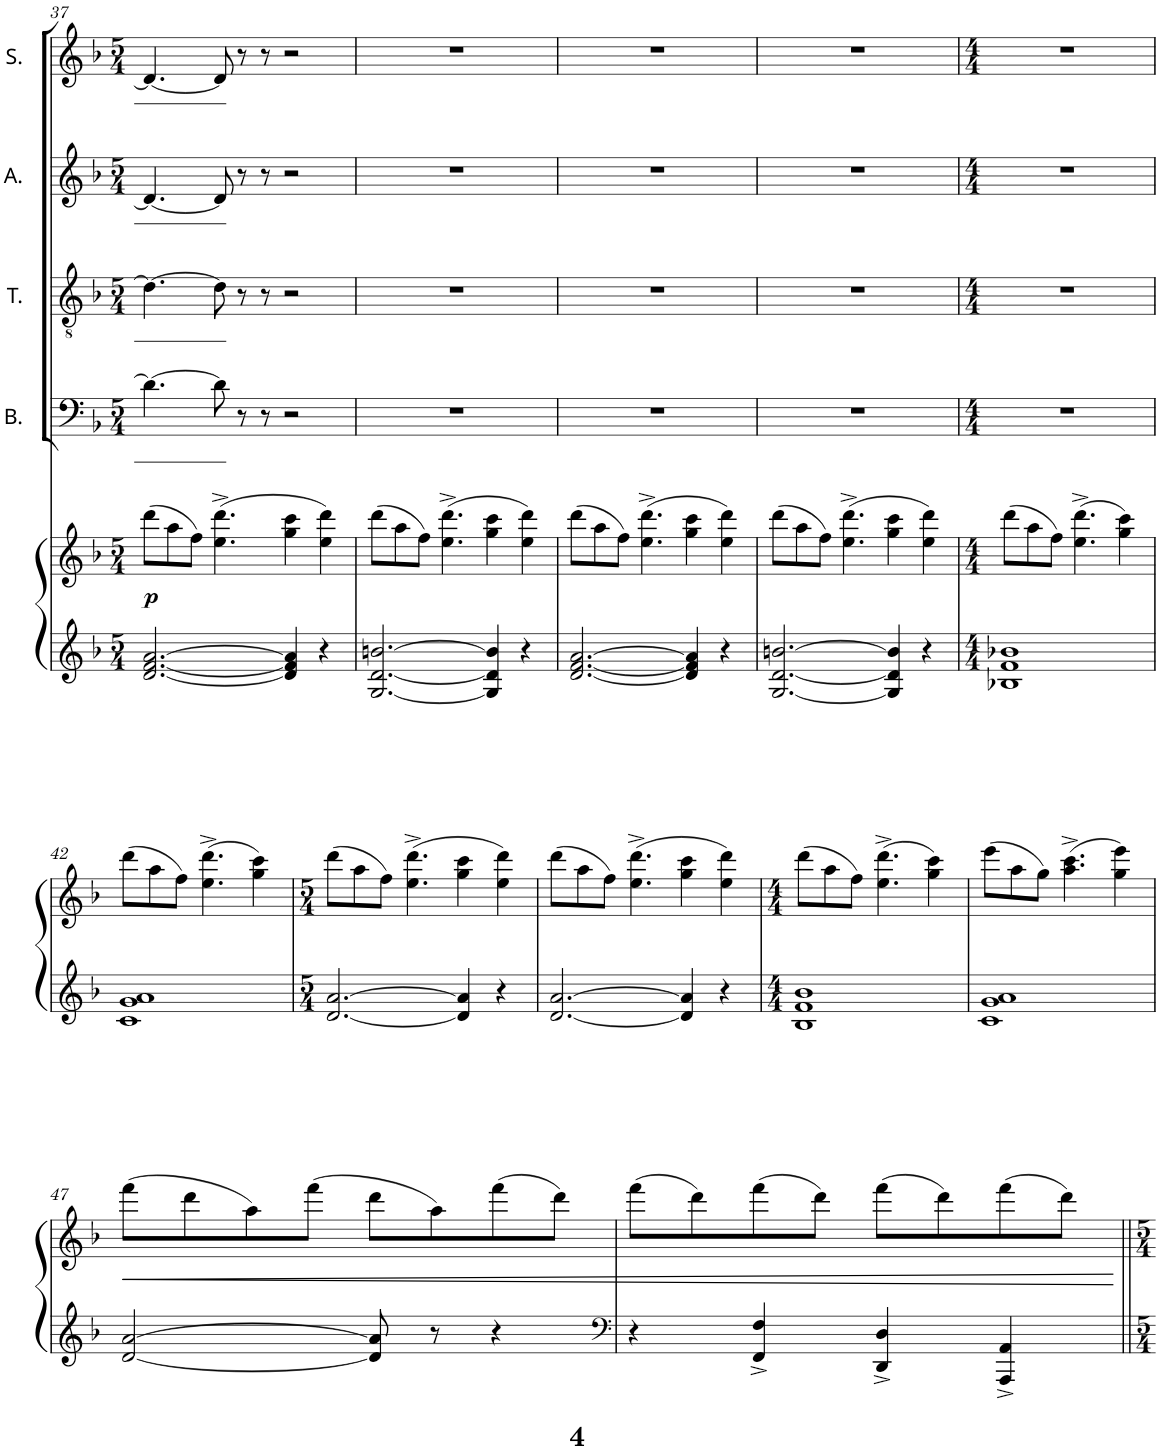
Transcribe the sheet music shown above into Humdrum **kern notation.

**kern	**kern	**dynam	**kern	**kern	**kern	**kern	**kern
*part6	*part6	*part6	*part5	*part4	*part3	*part2	*part1
*staff7	*staff6	*staff6/7	*staff5	*staff4	*staff3	*staff2	*staff1
*I"Harp	*	*	*I"Bass	*I"Tenor	*I"Alto	*I"Soprano	*I"All
*I'Hp	*	*	*I'B.	*I'T.	*I'A.	*I'S.	*I'All
!!LO:PB:g=z
*clefG2	*clefG2	*	*clefF4	*clefGv2	*clefG2	*clefG2	*clefG2
*k[b-]	*k[b-]	*	*k[b-]	*k[b-]	*k[b-]	*k[b-]	*k[b-]
*M5/4	*M5/4	*	*M5/4	*M5/4	*M5/4	*M5/4	*M5/4
=37	=37	=37	=37	=37	=37	=37	=37
!	!	!LO:DY:b	!	!	!	!	!
[2.d/ [2.f/ [2.a/	(8ddd\L	p	4.d\_	4.d\_	4.d/_	4.d/_	4%5r
.	8aa\	.	.	.	.	.	.
.	8ff\J)	.	.	.	.	.	.
.	(4.ee\^ 4.ddd\^	.	8d\]	8d\]	8d/]	8d/]	.
.	.	.	8r	8r	8r	8r	.
.	.	.	8r	8r	8r	8r	.
4d/] 4f/] 4a/]	4gg\ 4ccc\	.	2r	2r	2r	2r	.
4r	4ee\ 4ddd\)	.	.	.	.	.	.
=38	=38	=38	=38	=38	=38	=38	=38
[2.G/ [2.d/ [2.bn/	(8ddd\L	.	4%5r	4%5r	4%5r	4%5r	4%5r
.	8aa\	.	.	.	.	.	.
.	8ff\J)	.	.	.	.	.	.
.	(4.ee\^ 4.ddd\^	.	.	.	.	.	.
4G/] 4d/] 4b/]	4gg\ 4ccc\	.	.	.	.	.	.
4r	4ee\ 4ddd\)	.	.	.	.	.	.
=39	=39	=39	=39	=39	=39	=39	=39
[2.d/ [2.f/ [2.a/	(8ddd\L	.	4%5r	4%5r	4%5r	4%5r	4%5r
.	8aa\	.	.	.	.	.	.
.	8ff\J)	.	.	.	.	.	.
.	(4.ee\^ 4.ddd\^	.	.	.	.	.	.
4d/] 4f/] 4a/]	4gg\ 4ccc\	.	.	.	.	.	.
4r	4ee\ 4ddd\)	.	.	.	.	.	.
=40	=40	=40	=40	=40	=40	=40	=40
[2.G/ [2.d/ [2.bn/	(8ddd\L	.	4%5r	4%5r	4%5r	4%5r	4%5r
.	8aa\	.	.	.	.	.	.
.	8ff\J)	.	.	.	.	.	.
.	(4.ee\^ 4.ddd\^	.	.	.	.	.	.
4G/] 4d/] 4b/]	4gg\ 4ccc\	.	.	.	.	.	.
4r	4ee\ 4ddd\)	.	.	.	.	.	.
=41	=41	=41	=41	=41	=41	=41	=41
*M4/4	*M4/4	*	*M4/4	*M4/4	*M4/4	*M4/4	*M4/4
1B-X 1f 1b-X	(8ddd\L	.	1r	1r	1r	1r	1r
.	8aa\	.	.	.	.	.	.
.	8ff\J)	.	.	.	.	.	.
.	(4.ee\^ 4.ddd\^	.	.	.	.	.	.
.	4gg\ 4ccc\)	.	.	.	.	.	.
!!LO:LB:g=z
=42	=42	=42	=42	=42	=42	=42	=42
1c 1g 1a	(8ddd\L	.	1r	1r	1r	1r	1r
.	8aa\	.	.	.	.	.	.
.	8ff\J)	.	.	.	.	.	.
.	(4.ee\^ 4.ddd\^	.	.	.	.	.	.
.	4gg\ 4ccc\)	.	.	.	.	.	.
=43	=43	=43	=43	=43	=43	=43	=43
*M5/4	*M5/4	*	*M5/4	*M5/4	*M5/4	*M5/4	*M5/4
[2.d/ [2.a/	(8ddd\L	.	4%5r	4%5r	4%5r	4%5r	4%5r
.	8aa\	.	.	.	.	.	.
.	8ff\J)	.	.	.	.	.	.
.	(4.ee\^ 4.ddd\^	.	.	.	.	.	.
4d/] 4a/]	4gg\ 4ccc\	.	.	.	.	.	.
4r	4ee\ 4ddd\)	.	.	.	.	.	.
=44	=44	=44	=44	=44	=44	=44	=44
[2.d/ [2.a/	(8ddd\L	.	4%5r	4%5r	4%5r	4%5r	4%5r
.	8aa\	.	.	.	.	.	.
.	8ff\J)	.	.	.	.	.	.
.	(4.ee\^ 4.ddd\^	.	.	.	.	.	.
4d/] 4a/]	4gg\ 4ccc\	.	.	.	.	.	.
4r	4ee\ 4ddd\)	.	.	.	.	.	.
=45	=45	=45	=45	=45	=45	=45	=45
*M4/4	*M4/4	*	*M4/4	*M4/4	*M4/4	*M4/4	*M4/4
1B- 1f 1b-	(8ddd\L	.	1r	1r	1r	1r	1r
.	8aa\	.	.	.	.	.	.
.	8ff\J)	.	.	.	.	.	.
.	(4.ee\^ 4.ddd\^	.	.	.	.	.	.
.	4gg\ 4ccc\)	.	.	.	.	.	.
=46	=46	=46	=46	=46	=46	=46	=46
1c 1g 1a	(8eee\L	.	1r	1r	1r	1r	1r
.	8aa\	.	.	.	.	.	.
.	8gg\J)	.	.	.	.	.	.
.	(4.aa\^ 4.ccc\^	.	.	.	.	.	.
.	4gg\ 4eee\)	.	.	.	.	.	.
!!LO:LB:g=z
=47	=47	=47	=47	=47	=47	=47	=47
!	!	!LO:HP:b	!	!	!	!	!
[2d/ [2a/	(8fff\L	<	1r	1r	1r	1r	1r
.	8ddd\	.	.	.	.	.	.
.	8aa\)	.	.	.	.	.	.
.	(8fff\J	.	.	.	.	.	.
8d/] 8a/]	8ddd\L	.	.	.	.	.	.
8r	8aa\)	.	.	.	.	.	.
4r	(8fff\	.	.	.	.	.	.
.	8ddd\J)	.	.	.	.	.	.
=48	=48	=48	=48	=48	=48	=48	=48
*clefF4	*	*	*	*	*	*	*
4r	(8fff\L	.	1r	1r	1r	1r	1r
.	8ddd\)	.	.	.	.	.	.
4FF/^ 4F/^	(8fff\	.	.	.	.	.	.
.	8ddd\J)	.	.	.	.	.	.
4DD/^ 4D/^	(8fff\L	.	.	.	.	.	.
.	8ddd\)	.	.	.	.	.	.
4AAA/^ 4AA/^	(8fff\	.	.	.	.	.	.
.	8ddd\J)	.	.	.	.	.	.
.	.	[	.	.	.	.	.
=||	=||	=||	=||	=||	=||	=||	=||
*-	*-	*-	*-	*-	*-	*-	*-
